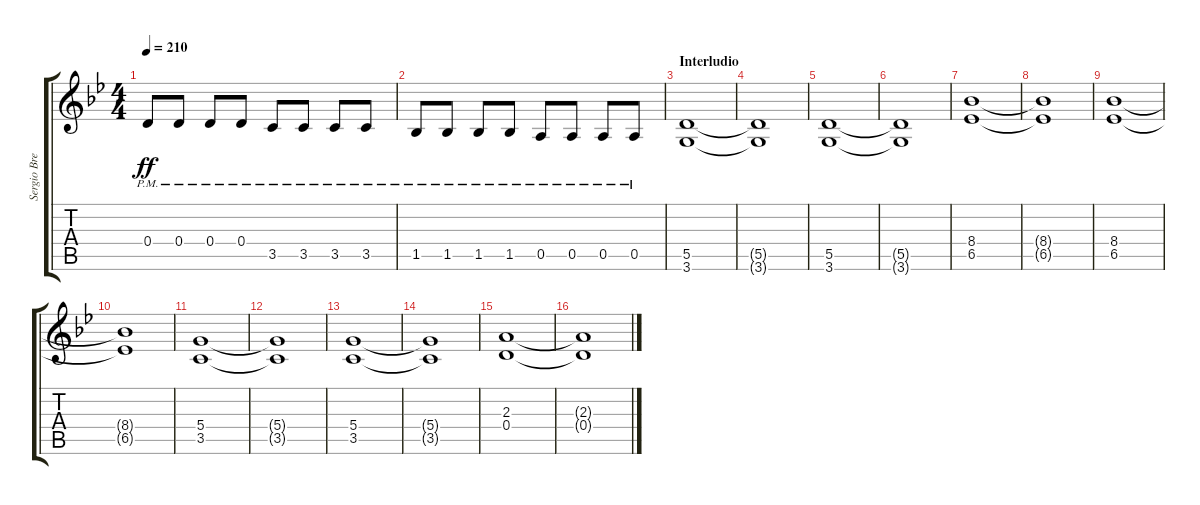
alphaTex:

\track ("Sergio Bredichevsky" "Sergio Bre") {instrument overdrivenguitar}
\staff {score tabs}
\tuning (E4 B3 G3 D3 A2 E2) {hide}
\ts (4 4)
\tempo 210
\clef g2
\ks gminor
0.4{pm}.8{dy ff} 0.4{pm}.8 0.4{pm}.8 0.4{pm}.8 3.5{pm}.8 3.5{pm}.8 3.5{pm}.8 3.5{pm}.8 |
1.5{pm}.8 1.5{pm}.8 1.5{pm}.8 1.5{pm}.8 0.5{pm}.8 0.5{pm}.8 0.5{pm}.8 0.5{pm}.8 |
\section ("" "Interludio")
(5.5 3.6).1 |
(5.5{t} 3.6{t}).1 |
(5.5 3.6).1 |
(5.5{t} 3.6{t}).1 |
(8.4 6.5).1 |
(8.4{t} 6.5{t}).1 |
(8.4 6.5).1 |
(8.4{t} 6.5{t}).1 |
(5.4 3.5).1 |
(5.4{t} 3.5{t}).1 |
(5.4 3.5).1 |
(5.4{t} 3.5{t}).1 |
(2.3 0.4).1 |
(2.3{t} 0.4{t}).1
